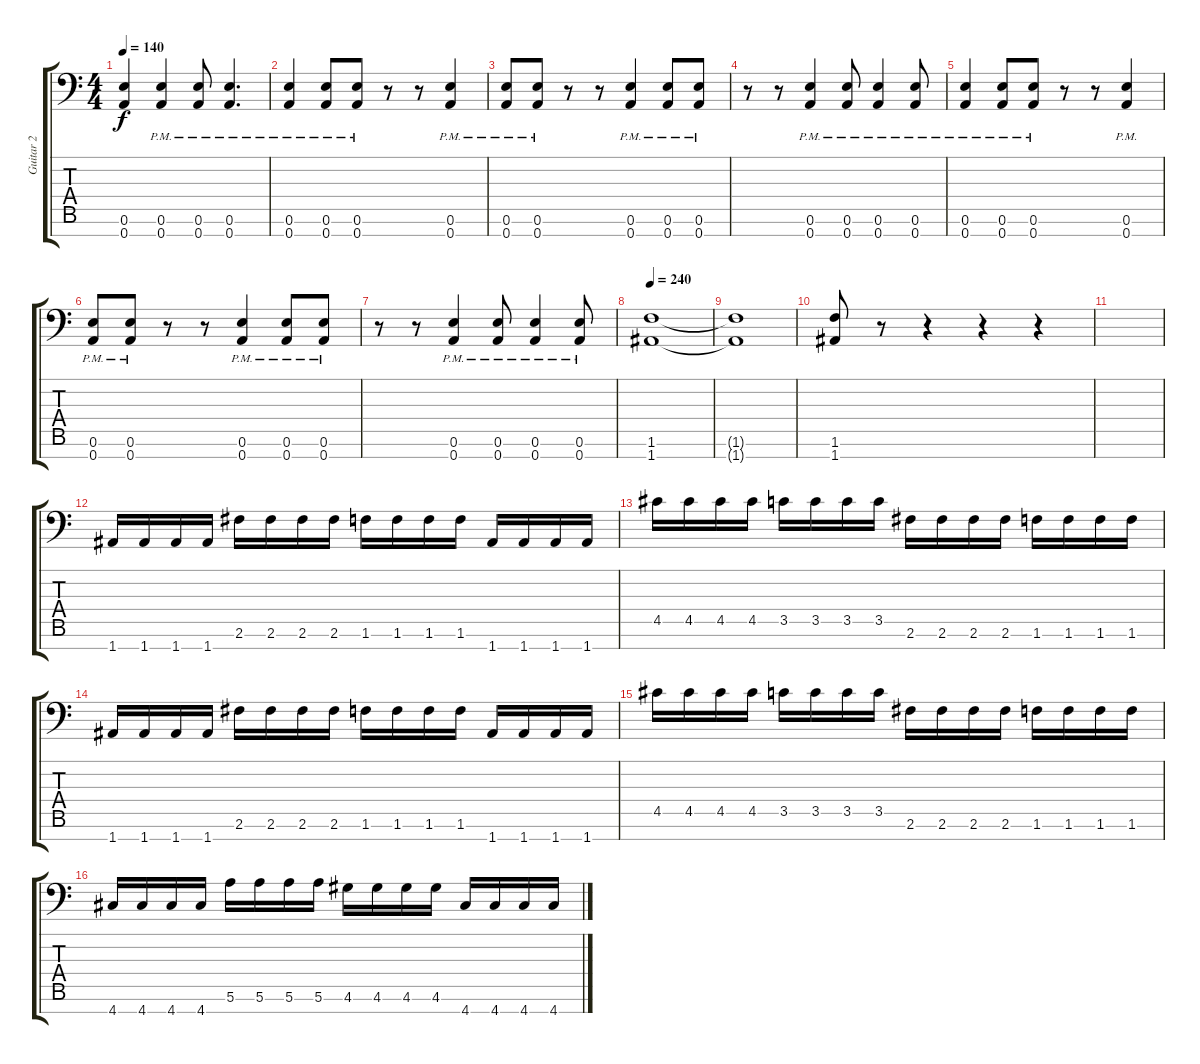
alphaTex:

\track ("Guitar 2" "Guitar 2") {instrument distortionguitar}
\staff {score tabs}
\tuning (E4 B3 Gb3 D3 A2 E2 A1) {hide}
\ts (4 4)
\tempo 140
\clef f4
\ks c
(0.6{t} 0.7{t}).4{dy f} (0.6{pm} 0.7{pm}).4 (0.6{pm} 0.7{pm}).8 (0.6{pm} 0.7{pm}).4{d} |
(0.6{pm} 0.7{pm}).4 (0.6{pm} 0.7{pm}).8 (0.6{pm} 0.7{pm}).8 r.8 r.8 (0.6{pm} 0.7{pm}).4 |
(0.6{pm} 0.7{pm}).8 (0.6{pm} 0.7{pm}).8 r.8 r.8 (0.6{pm} 0.7{pm}).4 (0.6{pm} 0.7{pm}).8 (0.6{pm} 0.7{pm}).8 |
r.8 r.8 (0.6{pm} 0.7{pm}).4 (0.6{pm} 0.7{pm}).8 (0.6{pm} 0.7{pm}).4 (0.6{pm} 0.7{pm}).8 |
(0.6{pm} 0.7{pm}).4 (0.6{pm} 0.7{pm}).8 (0.6{pm} 0.7{pm}).8 r.8 r.8 (0.6{pm} 0.7{pm}).4 |
(0.6{pm} 0.7{pm}).8 (0.6{pm} 0.7{pm}).8 r.8 r.8 (0.6{pm} 0.7{pm}).4 (0.6{pm} 0.7{pm}).8 (0.6{pm} 0.7{pm}).8 |
r.8 r.8 (0.6{pm} 0.7{pm}).4 (0.6{pm} 0.7{pm}).8 (0.6{pm} 0.7{pm}).4 (0.6{pm} 0.7{pm}).8 |
\tempo 240
(1.6 1.7).1 |
(1.6{t} 1.7{t}).1 |
(1.6 1.7).8 r.8 r.4 r.4 r.4 |
|
1.7.16 1.7.16 1.7.16 1.7.16 2.6.16 2.6.16 2.6.16 2.6.16 1.6.16 1.6.16 1.6.16 1.6.16 1.7.16 1.7.16 1.7.16 1.7.16 |
4.5.16 4.5.16 4.5.16 4.5.16 3.5.16 3.5.16 3.5.16 3.5.16 2.6.16 2.6.16 2.6.16 2.6.16 1.6.16 1.6.16 1.6.16 1.6.16 |
1.7.16 1.7.16 1.7.16 1.7.16 2.6.16 2.6.16 2.6.16 2.6.16 1.6.16 1.6.16 1.6.16 1.6.16 1.7.16 1.7.16 1.7.16 1.7.16 |
4.5.16 4.5.16 4.5.16 4.5.16 3.5.16 3.5.16 3.5.16 3.5.16 2.6.16 2.6.16 2.6.16 2.6.16 1.6.16 1.6.16 1.6.16 1.6.16 |
4.7.16 4.7.16 4.7.16 4.7.16 5.6.16 5.6.16 5.6.16 5.6.16 4.6.16 4.6.16 4.6.16 4.6.16 4.7.16 4.7.16 4.7.16 4.7.16
